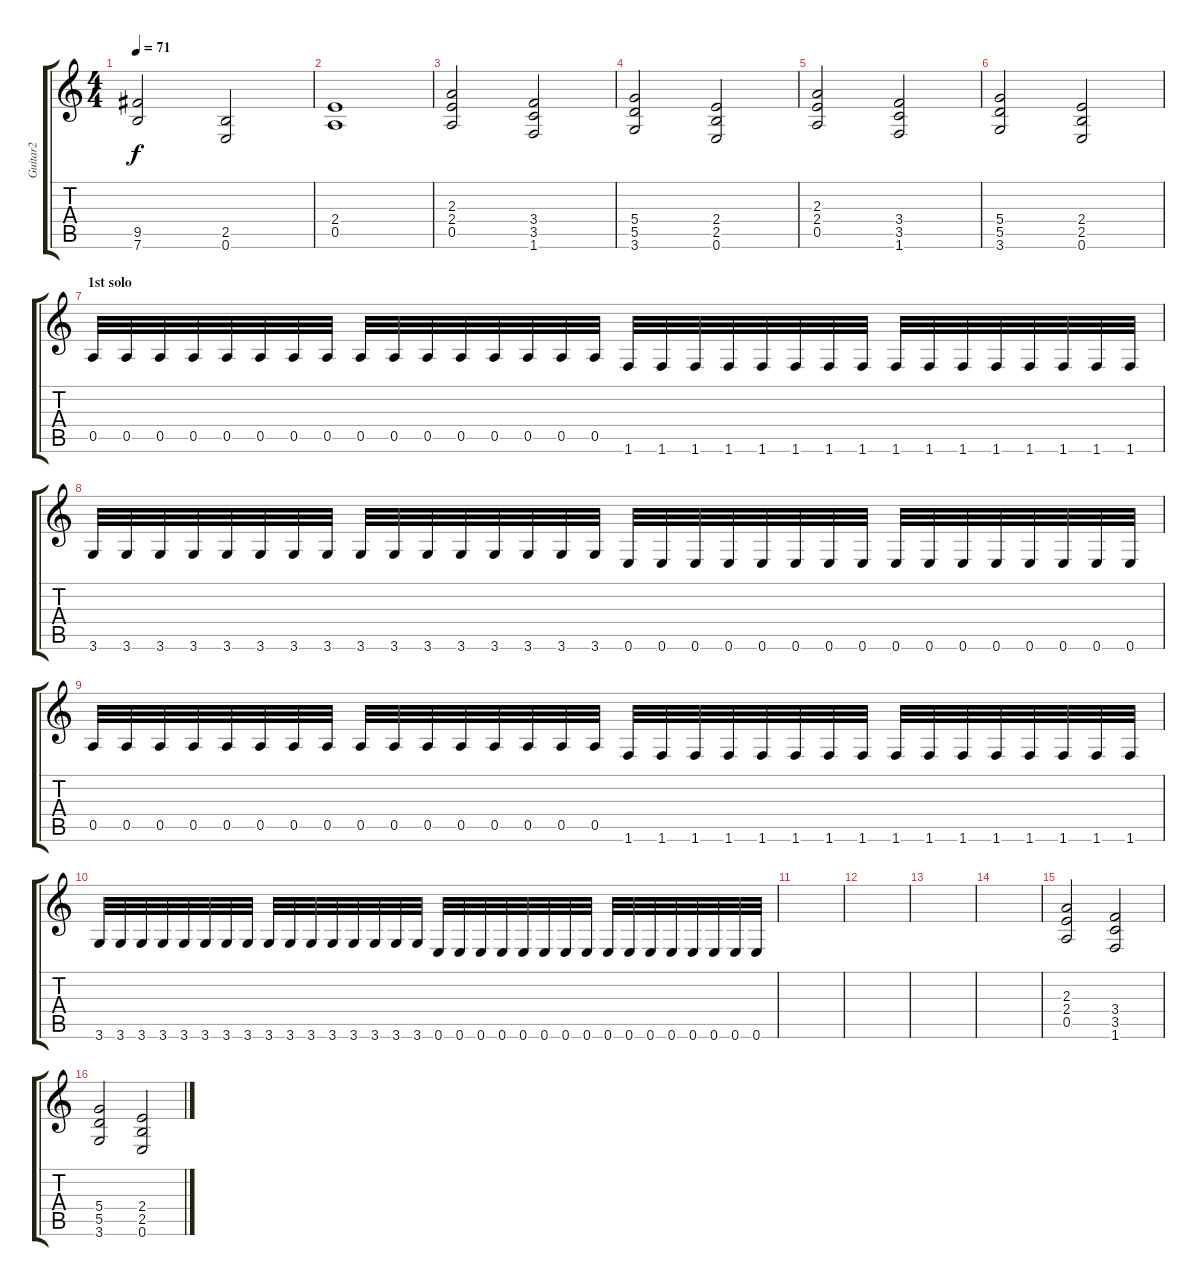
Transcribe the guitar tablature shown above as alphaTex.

\track ("Guitar2" "Guitar2") {instrument overdrivenguitar}
\staff {score tabs}
\tuning (E4 B3 G3 D3 A2 E2) {hide}
\ts (4 4)
\tempo 71
\clef g2
\ks c
(9.5 7.6).2{dy f} (2.5 0.6).2 |
(2.4 0.5).1 |
(2.3 2.4 0.5).2 (3.4 3.5 1.6).2 |
(5.4 5.5 3.6).2 (2.4 2.5 0.6).2 |
(2.3 2.4 0.5).2 (3.4 3.5 1.6).2 |
(5.4 5.5 3.6).2 (2.4 2.5 0.6).2 |
\section ("" "1st solo")
0.5.32 0.5.32 0.5.32 0.5.32 0.5.32 0.5.32 0.5.32 0.5.32 0.5.32 0.5.32 0.5.32 0.5.32 0.5.32 0.5.32 0.5.32 0.5.32 1.6.32 1.6.32 1.6.32 1.6.32 1.6.32 1.6.32 1.6.32 1.6.32 1.6.32 1.6.32 1.6.32 1.6.32 1.6.32 1.6.32 1.6.32 1.6.32 |
3.6.32 3.6.32 3.6.32 3.6.32 3.6.32 3.6.32 3.6.32 3.6.32 3.6.32 3.6.32 3.6.32 3.6.32 3.6.32 3.6.32 3.6.32 3.6.32 0.6.32 0.6.32 0.6.32 0.6.32 0.6.32 0.6.32 0.6.32 0.6.32 0.6.32 0.6.32 0.6.32 0.6.32 0.6.32 0.6.32 0.6.32 0.6.32 |
0.5.32 0.5.32 0.5.32 0.5.32 0.5.32 0.5.32 0.5.32 0.5.32 0.5.32 0.5.32 0.5.32 0.5.32 0.5.32 0.5.32 0.5.32 0.5.32 1.6.32 1.6.32 1.6.32 1.6.32 1.6.32 1.6.32 1.6.32 1.6.32 1.6.32 1.6.32 1.6.32 1.6.32 1.6.32 1.6.32 1.6.32 1.6.32 |
3.6.32 3.6.32 3.6.32 3.6.32 3.6.32 3.6.32 3.6.32 3.6.32 3.6.32 3.6.32 3.6.32 3.6.32 3.6.32 3.6.32 3.6.32 3.6.32 0.6.32 0.6.32 0.6.32 0.6.32 0.6.32 0.6.32 0.6.32 0.6.32 0.6.32 0.6.32 0.6.32 0.6.32 0.6.32 0.6.32 0.6.32 0.6.32 |
|
|
|
|
(2.3 2.4 0.5).2 (3.4 3.5 1.6).2 |
(5.4 5.5 3.6).2 (2.4 2.5 0.6).2
